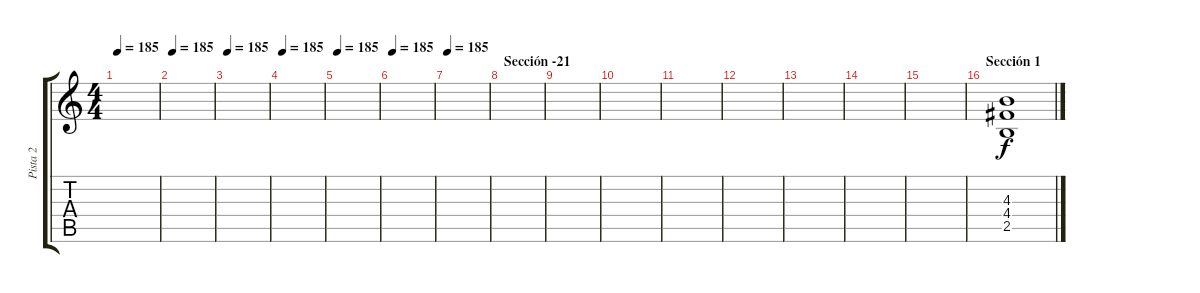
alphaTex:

\track ("Pista 2" "Pista 2") {instrument overdrivenguitar}
\staff {score tabs}
\tuning (E4 B3 G3 D3 A2 E2) {hide}
\ts (4 4)
\tempo 185
\clef g2
\ks c
|
\tempo 185
|
\tempo 185
|
\tempo 185
|
\tempo 185
|
\tempo 185
|
\tempo 185
|
\section ("" "Sección -21")
|
|
|
|
|
|
|
|
\section ("" "Sección 1")
(4.3 4.4 2.5).1
